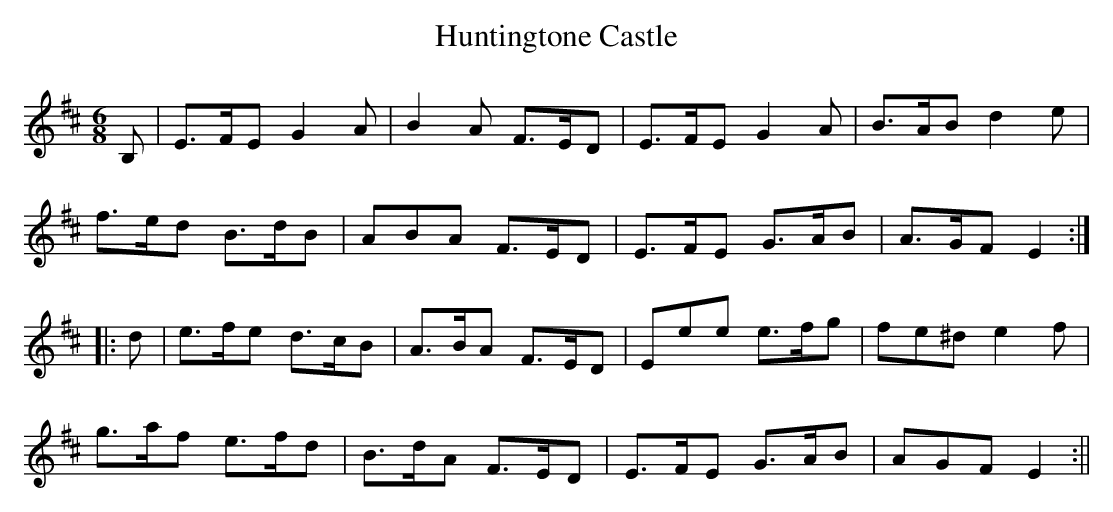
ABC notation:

X:1
T:Huntingtone Castle
M:6/8
L:1/8
K:Edor
B,|E>FE G2A|B2A F>ED|E>FE G2A|B>AB d2e|
f>ed B>dB|ABA F>ED|E>FE G>AB|A>GF E2:|
|:d|e>fe d>cB|A>BA F>ED|Eee e>fg|fe^d e2f|
g>af e>fd|B>dA F>ED|E>FE G>AB|AGF E2:||
